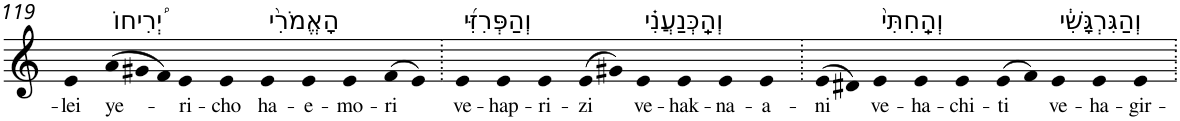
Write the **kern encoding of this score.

**kern	**text
*part1	*part1
*staff1	*staff1
*I"Piano	*
*I'Pno	*
!!LO:PB:g=z
*clefG2	*
*k[]	*
=119	=119
!	!LO:LY:b
4e	-lei
*Xtuplet	*
!LO:TX:a:t=יְ֠רִיחוֹ	!
!	!LO:LY:b
(>12a	ye-
12g#X	.
12f)	.
!	!LO:LY:b
4e	-ri-
!	!LO:LY:b
4e	-cho
!LO:TX:a:t=הָאֱמֹרִ֨י	!
!	!LO:LY:b
4e	ha-
!	!LO:LY:b
4e	-e-
!	!LO:LY:b
4e	-mo-
!	!LO:LY:b
(>8f	-ri
8e)	.
=120.	=120.
!LO:TX:a:t=וְהַפְּרִזִּ֜י	!
!	!LO:LY:b
4e	ve-
!	!LO:LY:b
4e	-hap-
!	!LO:LY:b
4e	-ri-
!	!LO:LY:b
(>8e	-zi
8g#X)	.
!LO:TX:a:t=וְהַֽכְּנַעֲנִ֗י	!
!	!LO:LY:b
4e	ve-
!	!LO:LY:b
4e	-hak-
!	!LO:LY:b
4e	-na-
!	!LO:LY:b
4e	-a-
=121.	=121.
!	!LO:LY:b
(>8e	-ni
8d#X)	.
!LO:TX:a:t=וְהַֽחִתִּי֙	!
!	!LO:LY:b
4e	ve-
!	!LO:LY:b
4e	-ha-
!	!LO:LY:b
4e	-chi-
!	!LO:LY:b
(>8e	-ti
8f)	.
!LO:TX:a:t=וְהַגִּרְגָּשִׁ֔י	!
!	!LO:LY:b
4e	ve-
!	!LO:LY:b
4e	-ha-
!	!LO:LY:b
4e	-gir-
=.	=.
*-	*-
